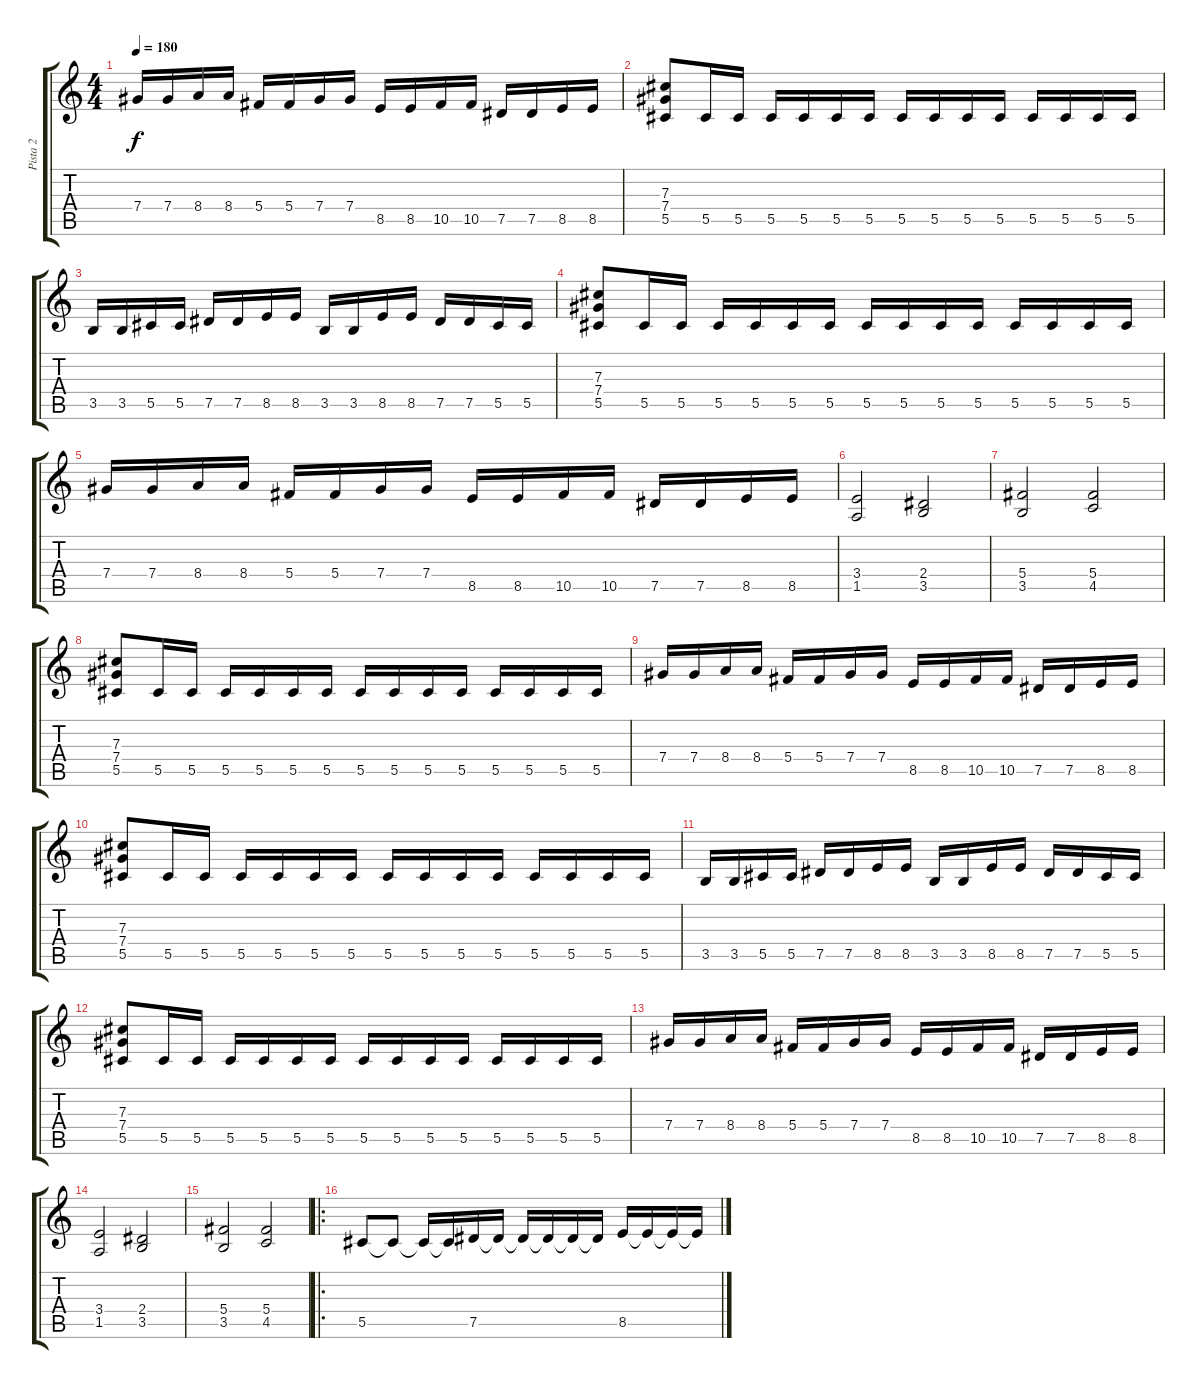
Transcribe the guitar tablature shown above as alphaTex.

\track ("Pista 2" "Pista 2") {instrument distortionguitar}
\staff {score tabs}
\tuning (Eb4 Bb3 Gb3 Db3 Ab2 Eb2) {hide}
\ts (4 4)
\tempo 180
\clef g2
\ks c
7.4.16{dy f} 7.4.16 8.4.16 8.4.16 5.4.16 5.4.16 7.4.16 7.4.16 8.5.16 8.5.16 10.5.16 10.5.16 7.5.16 7.5.16 8.5.16 8.5.16 |
(7.3 7.4 5.5).8 5.5.16 5.5.16 5.5.16 5.5.16 5.5.16 5.5.16 5.5.16 5.5.16 5.5.16 5.5.16 5.5.16 5.5.16 5.5.16 5.5.16 |
3.5.16 3.5.16 5.5.16 5.5.16 7.5.16 7.5.16 8.5.16 8.5.16 3.5.16 3.5.16 8.5.16 8.5.16 7.5.16 7.5.16 5.5.16 5.5.16 |
(7.3 7.4 5.5).8 5.5.16 5.5.16 5.5.16 5.5.16 5.5.16 5.5.16 5.5.16 5.5.16 5.5.16 5.5.16 5.5.16 5.5.16 5.5.16 5.5.16 |
7.4.16 7.4.16 8.4.16 8.4.16 5.4.16 5.4.16 7.4.16 7.4.16 8.5.16 8.5.16 10.5.16 10.5.16 7.5.16 7.5.16 8.5.16 8.5.16 |
(3.4 1.5).2 (2.4 3.5).2 |
(5.4 3.5).2 (5.4 4.5).2 |
(7.3 7.4 5.5).8 5.5.16 5.5.16 5.5.16 5.5.16 5.5.16 5.5.16 5.5.16 5.5.16 5.5.16 5.5.16 5.5.16 5.5.16 5.5.16 5.5.16 |
7.4.16 7.4.16 8.4.16 8.4.16 5.4.16 5.4.16 7.4.16 7.4.16 8.5.16 8.5.16 10.5.16 10.5.16 7.5.16 7.5.16 8.5.16 8.5.16 |
(7.3 7.4 5.5).8 5.5.16 5.5.16 5.5.16 5.5.16 5.5.16 5.5.16 5.5.16 5.5.16 5.5.16 5.5.16 5.5.16 5.5.16 5.5.16 5.5.16 |
3.5.16 3.5.16 5.5.16 5.5.16 7.5.16 7.5.16 8.5.16 8.5.16 3.5.16 3.5.16 8.5.16 8.5.16 7.5.16 7.5.16 5.5.16 5.5.16 |
(7.3 7.4 5.5).8 5.5.16 5.5.16 5.5.16 5.5.16 5.5.16 5.5.16 5.5.16 5.5.16 5.5.16 5.5.16 5.5.16 5.5.16 5.5.16 5.5.16 |
7.4.16 7.4.16 8.4.16 8.4.16 5.4.16 5.4.16 7.4.16 7.4.16 8.5.16 8.5.16 10.5.16 10.5.16 7.5.16 7.5.16 8.5.16 8.5.16 |
(3.4 1.5).2 (2.4 3.5).2 |
(5.4 3.5).2 (5.4 4.5).2 |
\ro
5.5.8 5.5{t}.8 5.5{t}.16 5.5{t}.16 7.5.16 7.5{t}.16 7.5{t}.16 7.5{t}.16 7.5{t}.16 7.5{t}.16 8.5.16 8.5{t}.16 8.5{t}.16 8.5{t}.16
